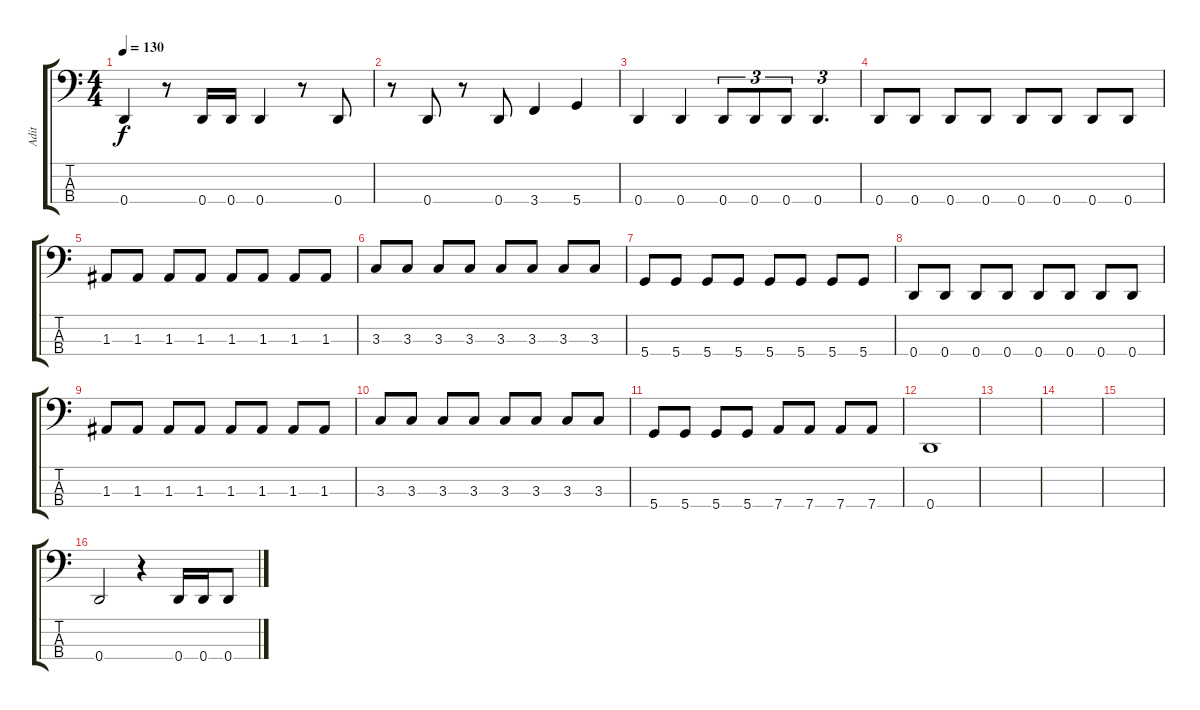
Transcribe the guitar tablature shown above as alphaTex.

\track ("Adit" "Adit") {instrument electricbassfinger}
\staff {score tabs}
\tuning (G2 D2 A1 D1) {hide}
\ts (4 4)
\tempo 130
\clef f4
\ks c
0.4.4{dy f} r.8 0.4.16 0.4.16 0.4.4 r.8 0.4.8 |
r.8 0.4.8 r.8 0.4.8 3.4.4 5.4.4 |
0.4.4 0.4.4 0.4.8{tu (3 2)} 0.4.8{tu (3 2)} 0.4.8{tu (3 2)} 0.4.4{d tu (3 2)} |
0.4.8 0.4.8 0.4.8 0.4.8 0.4.8 0.4.8 0.4.8 0.4.8 |
1.3.8 1.3.8 1.3.8 1.3.8 1.3.8 1.3.8 1.3.8 1.3.8 |
3.3.8 3.3.8 3.3.8 3.3.8 3.3.8 3.3.8 3.3.8 3.3.8 |
5.4.8 5.4.8 5.4.8 5.4.8 5.4.8 5.4.8 5.4.8 5.4.8 |
0.4.8 0.4.8 0.4.8 0.4.8 0.4.8 0.4.8 0.4.8 0.4.8 |
1.3.8 1.3.8 1.3.8 1.3.8 1.3.8 1.3.8 1.3.8 1.3.8 |
3.3.8 3.3.8 3.3.8 3.3.8 3.3.8 3.3.8 3.3.8 3.3.8 |
5.4.8 5.4.8 5.4.8 5.4.8 7.4.8 7.4.8 7.4.8 7.4.8 |
0.4.1 |
|
|
|
0.4.2 r.4 0.4.16 0.4.16 0.4.8
